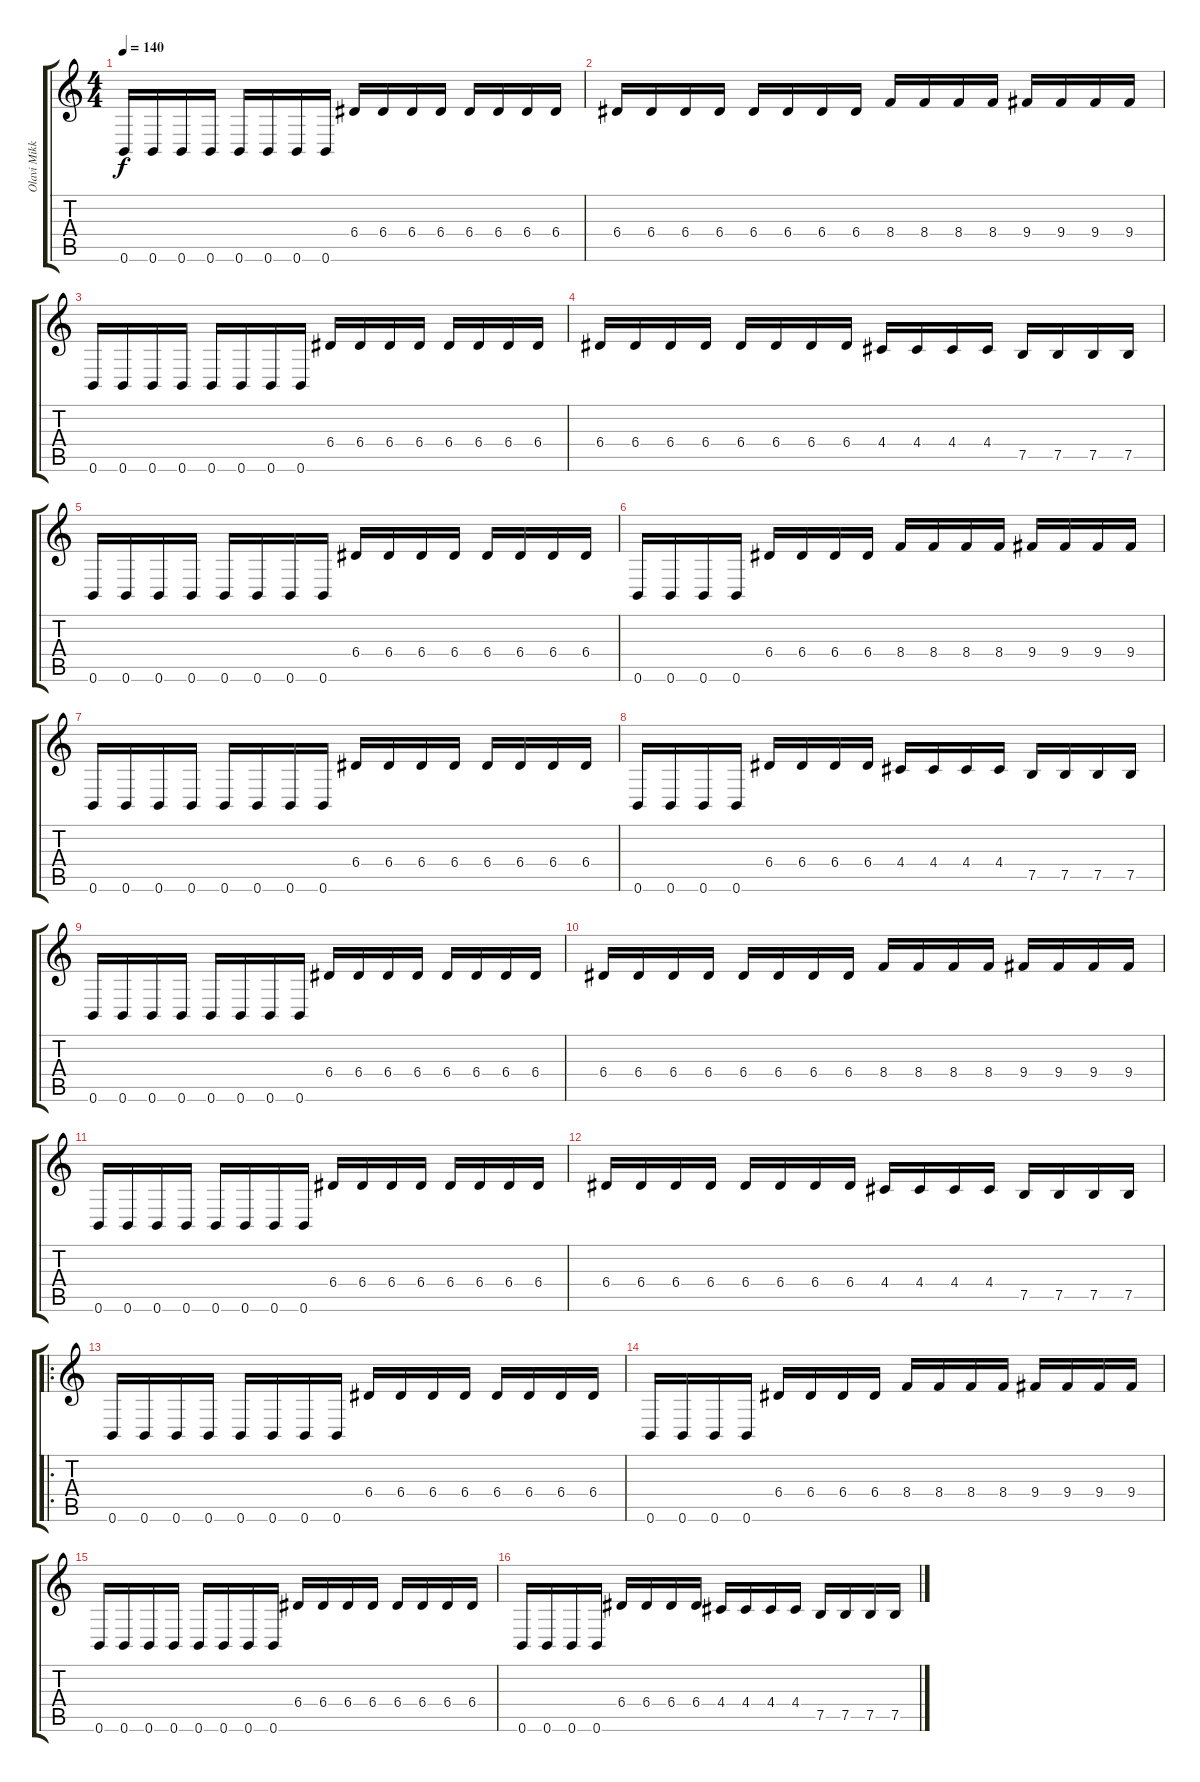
\track ("Olavi Mikkonen" "Olavi Mikk") {instrument distortionguitar}
\staff {score tabs}
\tuning (B3 Gb3 D3 A2 E2 B1) {hide}
\ts (4 4)
\tempo 140
\clef g2
\ks c
0.6.16{dy f} 0.6.16 0.6.16 0.6.16 0.6.16 0.6.16 0.6.16 0.6.16 6.4.16 6.4.16 6.4.16 6.4.16 6.4.16 6.4.16 6.4.16 6.4.16 |
6.4.16 6.4.16 6.4.16 6.4.16 6.4.16 6.4.16 6.4.16 6.4.16 8.4.16 8.4.16 8.4.16 8.4.16 9.4.16 9.4.16 9.4.16 9.4.16 |
0.6.16 0.6.16 0.6.16 0.6.16 0.6.16 0.6.16 0.6.16 0.6.16 6.4.16 6.4.16 6.4.16 6.4.16 6.4.16 6.4.16 6.4.16 6.4.16 |
6.4.16 6.4.16 6.4.16 6.4.16 6.4.16 6.4.16 6.4.16 6.4.16 4.4.16 4.4.16 4.4.16 4.4.16 7.5.16 7.5.16 7.5.16 7.5.16 |
0.6.16 0.6.16 0.6.16 0.6.16 0.6.16 0.6.16 0.6.16 0.6.16 6.4.16 6.4.16 6.4.16 6.4.16 6.4.16 6.4.16 6.4.16 6.4.16 |
0.6.16 0.6.16 0.6.16 0.6.16 6.4.16 6.4.16 6.4.16 6.4.16 8.4.16 8.4.16 8.4.16 8.4.16 9.4.16 9.4.16 9.4.16 9.4.16 |
0.6.16 0.6.16 0.6.16 0.6.16 0.6.16 0.6.16 0.6.16 0.6.16 6.4.16 6.4.16 6.4.16 6.4.16 6.4.16 6.4.16 6.4.16 6.4.16 |
0.6.16 0.6.16 0.6.16 0.6.16 6.4.16 6.4.16 6.4.16 6.4.16 4.4.16 4.4.16 4.4.16 4.4.16 7.5.16 7.5.16 7.5.16 7.5.16 |
0.6.16 0.6.16 0.6.16 0.6.16 0.6.16 0.6.16 0.6.16 0.6.16 6.4.16 6.4.16 6.4.16 6.4.16 6.4.16 6.4.16 6.4.16 6.4.16 |
6.4.16 6.4.16 6.4.16 6.4.16 6.4.16 6.4.16 6.4.16 6.4.16 8.4.16 8.4.16 8.4.16 8.4.16 9.4.16 9.4.16 9.4.16 9.4.16 |
0.6.16 0.6.16 0.6.16 0.6.16 0.6.16 0.6.16 0.6.16 0.6.16 6.4.16 6.4.16 6.4.16 6.4.16 6.4.16 6.4.16 6.4.16 6.4.16 |
6.4.16 6.4.16 6.4.16 6.4.16 6.4.16 6.4.16 6.4.16 6.4.16 4.4.16 4.4.16 4.4.16 4.4.16 7.5.16 7.5.16 7.5.16 7.5.16 |
\ro
0.6.16 0.6.16 0.6.16 0.6.16 0.6.16 0.6.16 0.6.16 0.6.16 6.4.16 6.4.16 6.4.16 6.4.16 6.4.16 6.4.16 6.4.16 6.4.16 |
0.6.16 0.6.16 0.6.16 0.6.16 6.4.16 6.4.16 6.4.16 6.4.16 8.4.16 8.4.16 8.4.16 8.4.16 9.4.16 9.4.16 9.4.16 9.4.16 |
0.6.16 0.6.16 0.6.16 0.6.16 0.6.16 0.6.16 0.6.16 0.6.16 6.4.16 6.4.16 6.4.16 6.4.16 6.4.16 6.4.16 6.4.16 6.4.16 |
0.6.16 0.6.16 0.6.16 0.6.16 6.4.16 6.4.16 6.4.16 6.4.16 4.4.16 4.4.16 4.4.16 4.4.16 7.5.16 7.5.16 7.5.16 7.5.16
